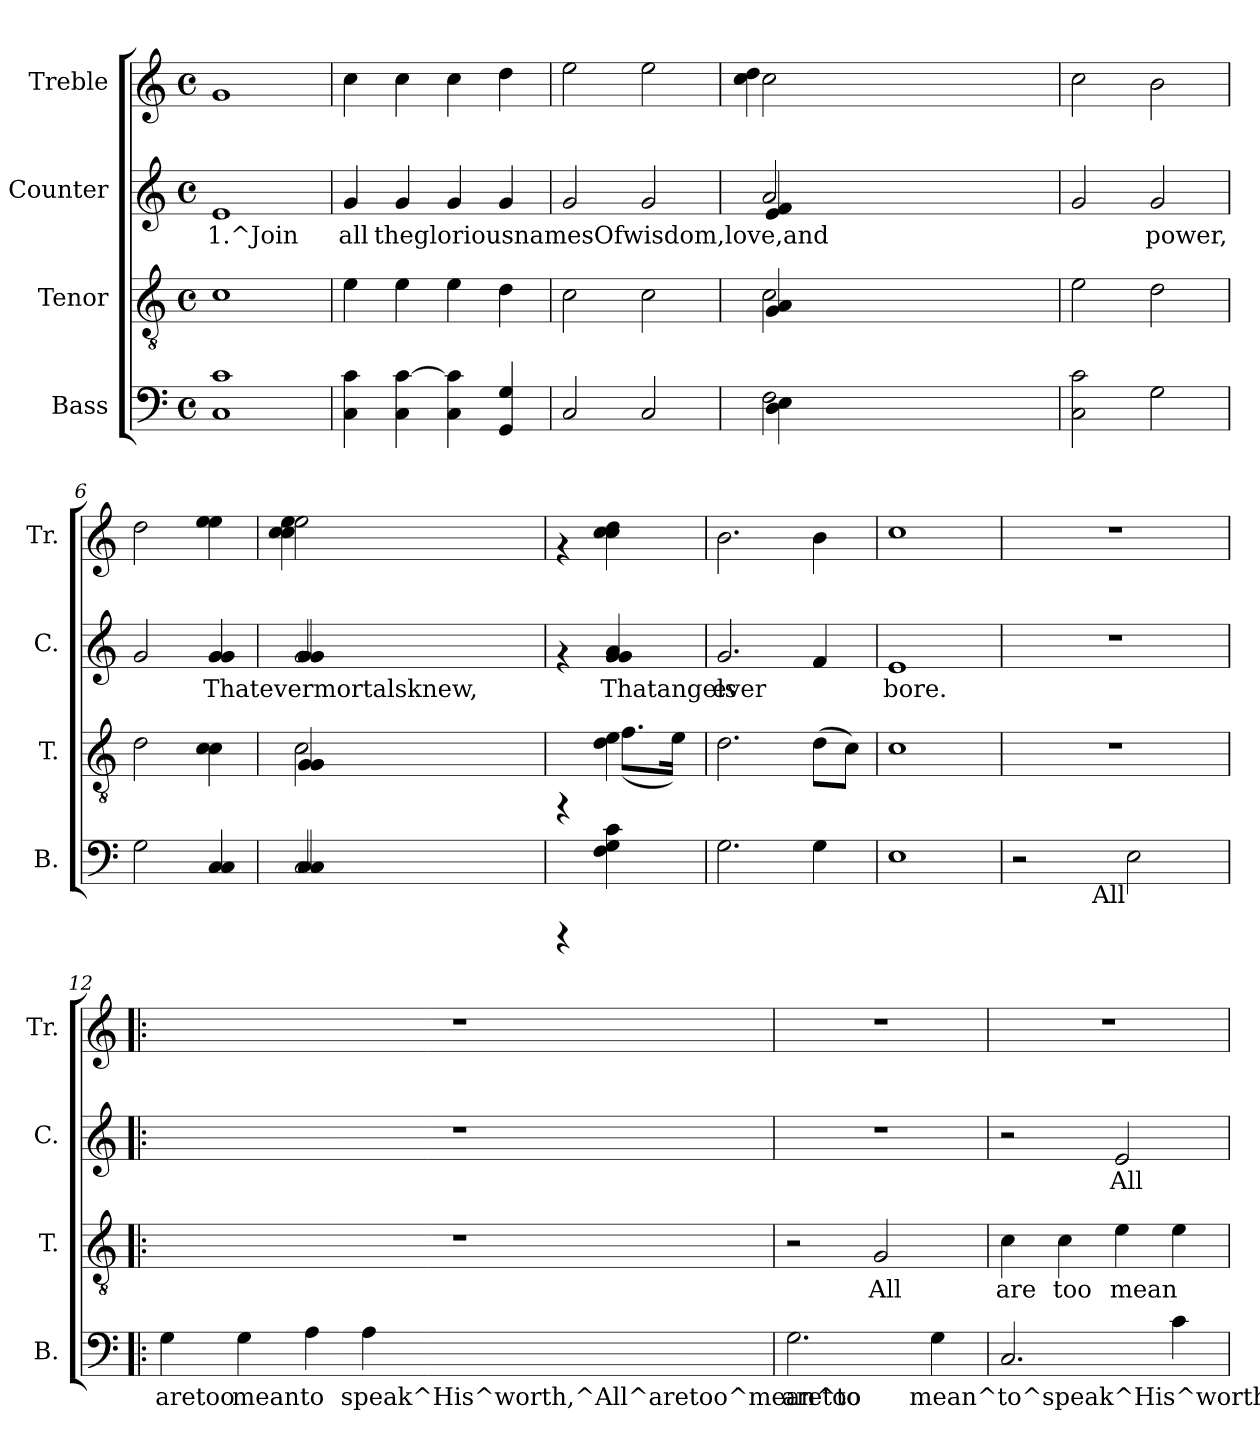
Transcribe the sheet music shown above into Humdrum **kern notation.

**kern	**text	**kern	**text	**kern	**text	**kern	**text
*part4	*part4	*part3	*part3	*part2	*part2	*part1	*part1
*staff4	*staff4	*staff3	*staff3	*staff2	*staff2	*staff1	*staff1
*I"Bass	*	*I"Tenor	*	*I"Counter	*	*I"Treble	*
*I'B.	*	*I'T.	*	*I'C.	*	*I'Tr.	*
!!LO:PB:g=z
*stria5	*	*stria5	*	*stria5	*	*stria5	*
*clefF4	*	*clefGv2	*	*clefG2	*	*clefG2	*
*k[]	*	*k[]	*	*k[]	*	*k[]	*
*C:	*	*C:	*	*C:	*	*C:	*
*M4/4	*	*M4/4	*	*M4/4	*	*M4/4	*
*met(c)	*	*met(c)	*	*met(c)	*	*met(c)	*
=1	=1	=1	=1	=1	=1	=1	=1
!	!LO:LY:b	!	!LO:LY:b:cj	!	!LO:LY:b:rj	!	!LO:LY:b:rj
1C 1c	.	1c	.	1e	1.^Join	1g	.
=2	=2	=2	=2	=2	=2	=2	=2
!	!LO:LY:b	!	!LO:LY:b:cj	!	!LO:LY:b:rj	!	!LO:LY:b:rj
4C\ 4c\	.	4e\	.	4g/	all	4cc\	.
!	!LO:LY:b	!	!LO:LY:b:cj	!	!LO:LY:b:rj	!	!LO:LY:b:rj
4C\ [<4c\	.	4e\	.	4g/	thegloriousnamesOfwisdom,love,and	4cc\	.
!	!LO:LY:b	!	!LO:LY:b:cj	!	!LO:LY:b:rj	!	!LO:LY:b:rj
4C\ 4c\]	.	4e\	.	4g/	.	4cc\	.
!	!LO:LY:b	!	!LO:LY:b:cj	!	!LO:LY:b:rj	!	!LO:LY:b:rj
4G/ 4GG/	.	4d\	.	4g/	.	4dd\	.
=3	=3	=3	=3	=3	=3	=3	=3
!	!LO:LY:b	!	!LO:LY:b:cj	!	!LO:LY:b:rj	!	!LO:LY:b:rj
2C/	.	2c\	.	2g/	.	2ee\	.
!	!LO:LY:b	!	!LO:LY:b:cj	!	!LO:LY:b:rj	!	!LO:LY:b:rj
2C/	.	2c\	.	2g/	.	2ee\	.
=4	=4	=4	=4	=4	=4	=4	=4
*^	*	*	*	*	*	*	*
!	!	!LO:LY:b	!	!LO:LY:b:cj	!	!LO:LY:b:rj	!	!LO:LY:b:rj
*	*	*	*^	*	*^	*	*^	*
2F\	4E\ 4D\	.	2c\	4A/ 4G/	.	2a/	4f/ 4e/	.	2cc\	4dd\ 4cc\	.
.	4ryy	.	.	4ryy	.	.	4ryy	.	.	4ryy	.
=5	=5	=5	=5	=5	=5	=5	=5	=5	=5	=5	=5
!	!	!LO:LY:b	!	!	!LO:LY:b:cj	!	!	!LO:LY:b:rj	!	!	!LO:LY:b:rj
*v	*v	*	*	*	*	*v	*v	*	*v	*v	*
*	*	*v	*v	*	*	*	*	*
2c\ 2C\	.	2e\	.	2g/	.	2cc>\	.
!	!LO:LY:b	!	!LO:LY:b:cj	!	!LO:LY:b:rj	!	!LO:LY:b:rj
2G\	.	2d\	.	2g/	power,	2b\	.
=6	=6	=6	=6	=6	=6	=6	=6
!	!LO:LY:b	!	!LO:LY:b:cj	!	!LO:LY:b:rj	!	!LO:LY:b:rj
2G\	.	2d\	.	2g/	.	2dd\	.
!	!LO:LY:b	!	!LO:LY:b:cj	!	!LO:LY:b:rj	!	!LO:LY:b:rj
4C/ 4C/	.	4c\ 4c\	.	4g/ 4g/	Thatevermortalsknew,	4ee\ 4ee\	.
=7	=7	=7	=7	=7	=7	=7	=7
*^	*	*	*	*	*	*	*
!	!	!LO:LY:b	!	!LO:LY:b:cj	!	!LO:LY:b:rj	!	!LO:LY:b:rj
*	*	*	*^	*	*^	*	*^	*
2C/	4C/ 4C/	.	2c\	4G/ 4G/	.	2g/	4g/ 4g/	.	2ee\	4ee\ 4cc\ 4cc\	.
.	4ryy	.	.	4ryy	.	.	4ryy	.	.	4ryy	.
*	*	*	*	*	*	*v	*v	*	*	*	*
*v	*v	*	*	*	*	*	*	*v	*v	*
=8	=8	=8	=8	=8	=8	=8	=8	=8
4rCCC	.	4rFF	4ryy	.	4rf	.	4rf	.
!	!LO:LY:b	!	!	!LO:LY:b:cj	!	!LO:LY:b:rj	!	!LO:LY:b:rj
4c\ 4G\ 4F\	.	4e\ 4d\	(>8.f\L	.	4g/ 4g/ 4a/	Thatangels	4dd\ 4cc\ 4cc\	.
!	!	!	!	!LO:LY:b:cj	!	!	!	!
.	.	.	16e\J)	.	.	.	.	.
=9	=9	=9	=9	=9	=9	=9	=9	=9
!	!LO:LY:b	!	!	!LO:LY:b:cj	!	!LO:LY:b:rj	!	!LO:LY:b:rj
*	*	*v	*v	*	*	*	*	*
2.G\	.	2.d\	.	2.g/	ever	2.b\	.
!	!LO:LY:b	!	!LO:LY:b:cj	!	!LO:LY:b:rj	!	!LO:LY:b:rj
4G\	.	(>8d\L	.	4f/	.	4b\	.
!	!	!	!LO:LY:b:cj	!	!	!	!
.	.	8c\J)	.	.	.	.	.
=10	=10	=10	=10	=10	=10	=10	=10
!	!LO:LY:b	!	!LO:LY:b:cj	!	!LO:LY:b:rj	!	!LO:LY:b:rj
1E	.	1c	.	1e	bore.	1cc>	.
=11	=11	=11	=11	=11	=11	=11	=11
*^	*	*	*	*	*	*	*
2r	4ryy	.	1r	.	1r	.	1r	.
.	16..ryy	.	.	.	.	.	.	.
!	!LO:TX:b:t=All	!	!	!	!	!	!	!
.	2ryy	.	.	.	.	.	.	.
!	!	!LO:LY:b	!	!	!	!	!	!
2E\	.	.	.	.	.	.	.	.
.	8ryy	.	.	.	.	.	.	.
.	64ryy	.	.	.	.	.	.	.
=12!|:	=12!|:	=12!|:	=12!|:	=12!|:	=12!|:	=12!|:	=12!|:	=12!|:
!	!	!LO:LY:b	!	!	!	!	!	!
*v	*v	*	*	*	*	*	*	*
4G\	aretoo	1r	.	1r	.	1r	.
!	!LO:LY:b	!	!	!	!	!	!
4G\	mean	.	.	.	.	.	.
!	!LO:LY:b	!	!	!	!	!	!
4A\	to	.	.	.	.	.	.
!	!LO:LY:b	!	!	!	!	!	!
4A\	speak^His^worth,^All^aretoo^mean^to	.	.	.	.	.	.
=13	=13	=13	=13	=13	=13	=13	=13
!	!LO:LY:b	!	!	!	!	!	!
2.G\	aretoo	2r	.	1r	.	1r	.
!	!	!	!LO:LY:b:cj	!	!	!	!
.	.	2G/	All	.	.	.	.
!	!LO:LY:b	!	!	!	!	!	!
4G\	mean^to^speak^His^worth,^All^aretoo^mean^to	.	.	.	.	.	.
=14	=14	=14	=14	=14	=14	=14	=14
!	!LO:LY:b	!	!LO:LY:b:cj	!	!	!	!
2.C/	.	4c\	are	2r	.	1r	.
!	!	!	!LO:LY:b:cj	!	!	!	!
.	.	4c\	too	.	.	.	.
!	!	!	!LO:LY:b:cj	!	!LO:LY:b:rj	!	!
.	.	4e\	mean	2e/	All	.	.
!	!LO:LY:b	!	!LO:LY:b:cj	!	!	!	!
4c\	.	4e\	.	.	.	.	.
=	=	=	=	=	=	=	=
*-	*-	*-	*-	*-	*-	*-	*-
